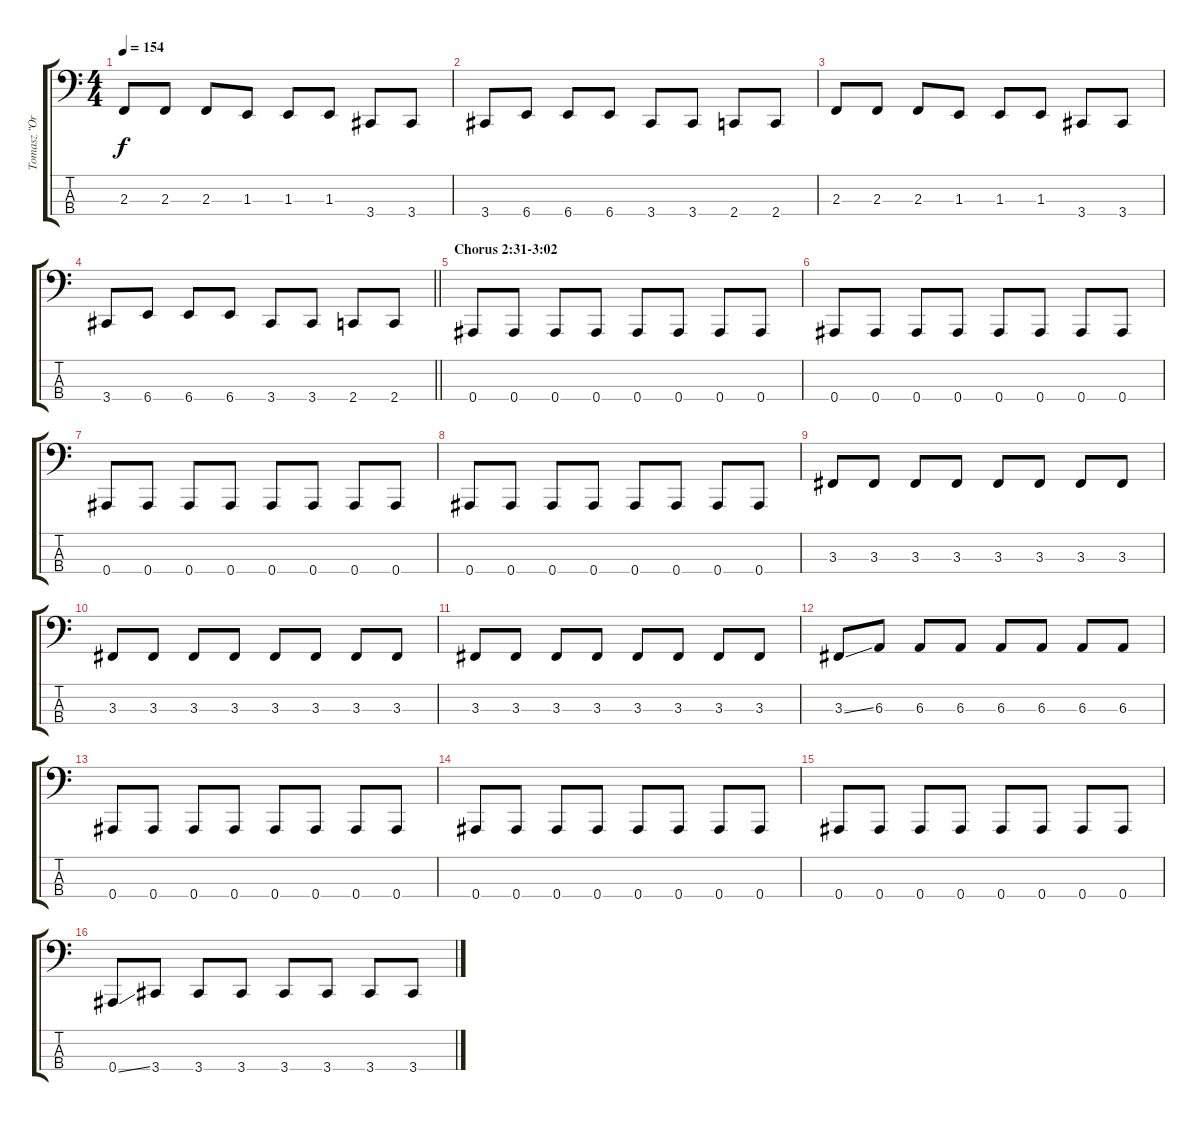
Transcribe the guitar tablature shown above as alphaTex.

\track ("Tomasz \"Orion\" Wroblewski" "Tomasz \"Or") {instrument electricbasspick}
\staff {score tabs}
\tuning (Db2 Ab1 Eb1 Bb0) {hide}
\ts (4 4)
\tempo 154
\clef f4
\ks c
2.3.8{dy f} 2.3.8 2.3.8 1.3.8 1.3.8 1.3.8 3.4.8 3.4.8 |
3.4.8 6.4.8 6.4.8 6.4.8 3.4.8 3.4.8 2.4.8 2.4.8 |
2.3.8 2.3.8 2.3.8 1.3.8 1.3.8 1.3.8 3.4.8 3.4.8 |
\barLineRight lightlight
3.4.8 6.4.8 6.4.8 6.4.8 3.4.8 3.4.8 2.4.8 2.4.8 |
\section ("" "Chorus 2:31-3:02")
0.4.8 0.4.8 0.4.8 0.4.8 0.4.8 0.4.8 0.4.8 0.4.8 |
0.4.8 0.4.8 0.4.8 0.4.8 0.4.8 0.4.8 0.4.8 0.4.8 |
0.4.8 0.4.8 0.4.8 0.4.8 0.4.8 0.4.8 0.4.8 0.4.8 |
0.4.8 0.4.8 0.4.8 0.4.8 0.4.8 0.4.8 0.4.8 0.4.8 |
3.3.8 3.3.8 3.3.8 3.3.8 3.3.8 3.3.8 3.3.8 3.3.8 |
3.3.8 3.3.8 3.3.8 3.3.8 3.3.8 3.3.8 3.3.8 3.3.8 |
3.3.8 3.3.8 3.3.8 3.3.8 3.3.8 3.3.8 3.3.8 3.3.8 |
3.3{ss}.8 6.3.8 6.3.8 6.3.8 6.3.8 6.3.8 6.3.8 6.3.8 |
0.4.8 0.4.8 0.4.8 0.4.8 0.4.8 0.4.8 0.4.8 0.4.8 |
0.4.8 0.4.8 0.4.8 0.4.8 0.4.8 0.4.8 0.4.8 0.4.8 |
0.4.8 0.4.8 0.4.8 0.4.8 0.4.8 0.4.8 0.4.8 0.4.8 |
0.4{ss}.8 3.4.8 3.4.8 3.4.8 3.4.8 3.4.8 3.4.8 3.4.8
